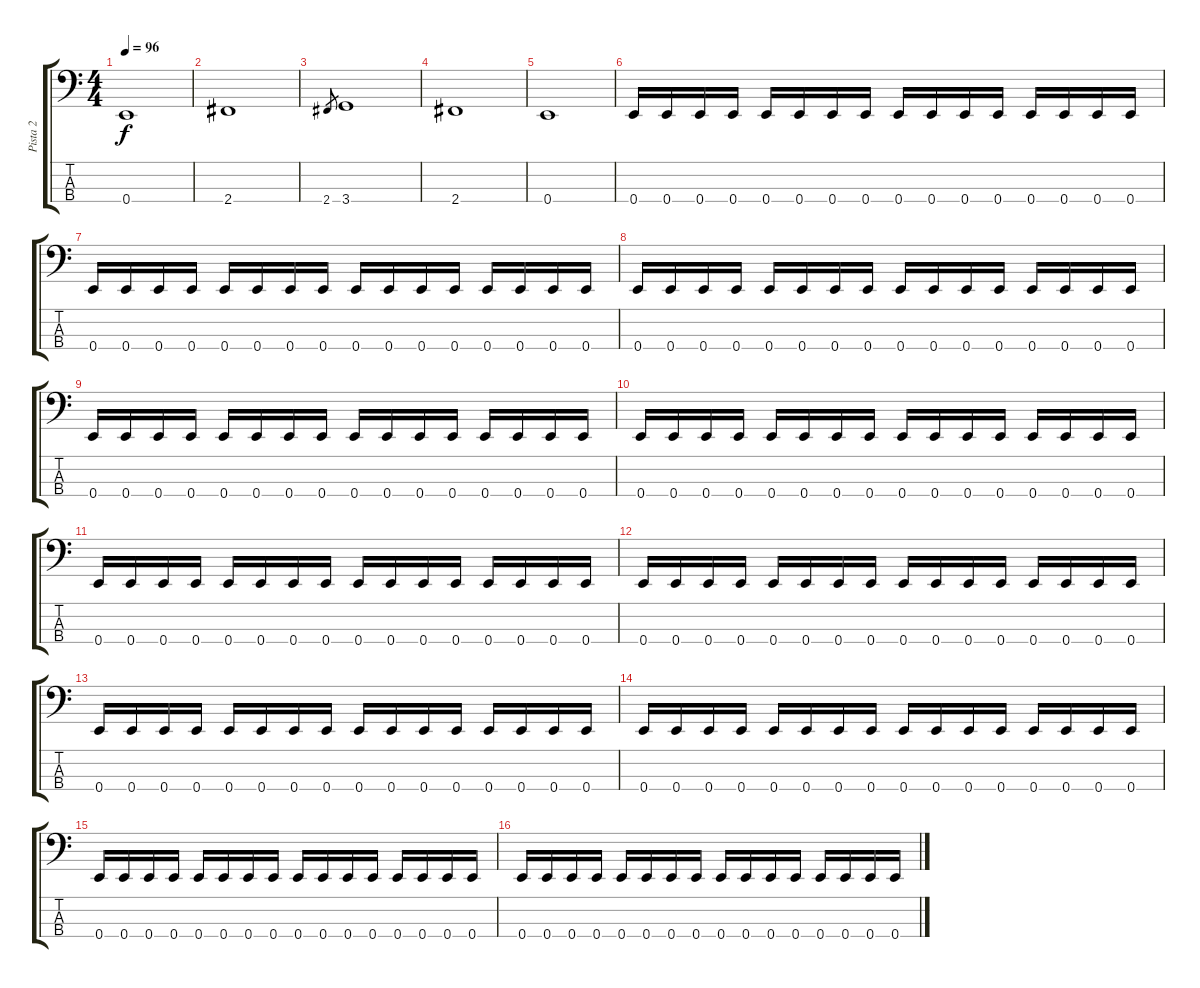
\track ("Pista 2" "Pista 2") {instrument electricbasspick}
\staff {score tabs}
\tuning (G2 D2 A1 E1) {hide}
\ts (4 4)
\tempo 96
\clef f4
\ks c
0.4.1{dy f} |
2.4.1 |
2.4.8{gr} 3.4.1 |
2.4.1 |
0.4.1 |
0.4.16 0.4.16 0.4.16 0.4.16 0.4.16 0.4.16 0.4.16 0.4.16 0.4.16 0.4.16 0.4.16 0.4.16 0.4.16 0.4.16 0.4.16 0.4.16 |
0.4.16 0.4.16 0.4.16 0.4.16 0.4.16 0.4.16 0.4.16 0.4.16 0.4.16 0.4.16 0.4.16 0.4.16 0.4.16 0.4.16 0.4.16 0.4.16 |
0.4.16 0.4.16 0.4.16 0.4.16 0.4.16 0.4.16 0.4.16 0.4.16 0.4.16 0.4.16 0.4.16 0.4.16 0.4.16 0.4.16 0.4.16 0.4.16 |
0.4.16 0.4.16 0.4.16 0.4.16 0.4.16 0.4.16 0.4.16 0.4.16 0.4.16 0.4.16 0.4.16 0.4.16 0.4.16 0.4.16 0.4.16 0.4.16 |
0.4.16 0.4.16 0.4.16 0.4.16 0.4.16 0.4.16 0.4.16 0.4.16 0.4.16 0.4.16 0.4.16 0.4.16 0.4.16 0.4.16 0.4.16 0.4.16 |
0.4.16 0.4.16 0.4.16 0.4.16 0.4.16 0.4.16 0.4.16 0.4.16 0.4.16 0.4.16 0.4.16 0.4.16 0.4.16 0.4.16 0.4.16 0.4.16 |
0.4.16 0.4.16 0.4.16 0.4.16 0.4.16 0.4.16 0.4.16 0.4.16 0.4.16 0.4.16 0.4.16 0.4.16 0.4.16 0.4.16 0.4.16 0.4.16 |
0.4.16 0.4.16 0.4.16 0.4.16 0.4.16 0.4.16 0.4.16 0.4.16 0.4.16 0.4.16 0.4.16 0.4.16 0.4.16 0.4.16 0.4.16 0.4.16 |
0.4.16 0.4.16 0.4.16 0.4.16 0.4.16 0.4.16 0.4.16 0.4.16 0.4.16 0.4.16 0.4.16 0.4.16 0.4.16 0.4.16 0.4.16 0.4.16 |
0.4.16 0.4.16 0.4.16 0.4.16 0.4.16 0.4.16 0.4.16 0.4.16 0.4.16 0.4.16 0.4.16 0.4.16 0.4.16 0.4.16 0.4.16 0.4.16 |
0.4.16 0.4.16 0.4.16 0.4.16 0.4.16 0.4.16 0.4.16 0.4.16 0.4.16 0.4.16 0.4.16 0.4.16 0.4.16 0.4.16 0.4.16 0.4.16
